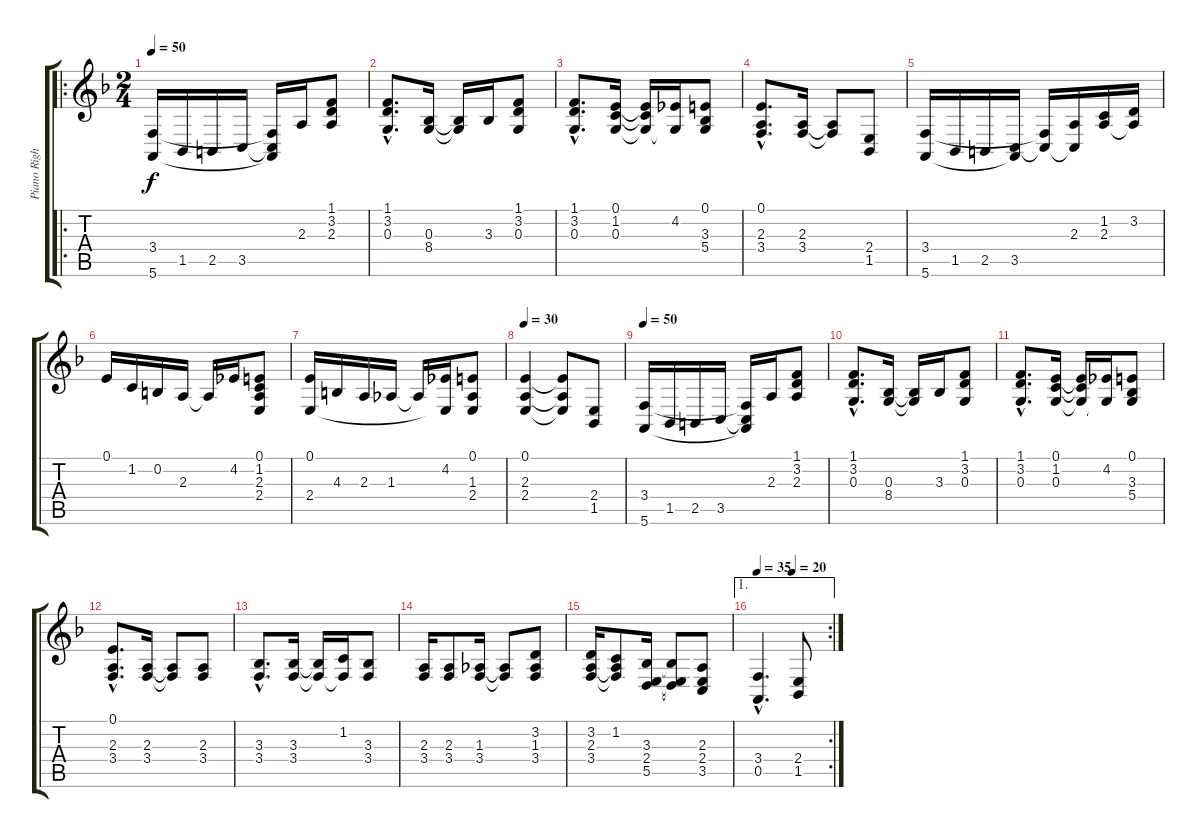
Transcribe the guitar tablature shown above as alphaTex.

\track ("Piano Right" "Piano Righ") {instrument brightacousticpiano}
\staff {score tabs}
\tuning (E4 B3 G3 D3 A2 E2) {hide}
\ro
\ts (2 4)
\tempo 50
\clef g2
\ks f
(3.4 5.6).16{dy f instrument brightacousticpiano} 1.5.16 2.5.16 3.5.16 (3.4{t} 3.5{t} 5.6{t}).16 2.3.16 (1.1 3.2 2.3).8 |
(1.1{hac} 3.2{hac} 0.3{hac}).8{d} (0.3 8.4).16 (0.3{t} 8.4{t}).16 3.3.16 (1.1 3.2 0.3).8 |
(1.1{hac} 3.2{hac} 0.3{hac}).8{d} (0.1 1.2 0.3).16 (0.1{t} 1.2{t} 0.3{t}).16 (4.2 0.3{t}).16 (0.1 3.3 5.4).8 |
(0.1{hac} 2.3{hac} 3.4{hac}).8{d} (2.3 3.4).16 (2.3{t} 3.4{t}).8 (2.4 1.5).8 |
(3.4 5.6).16 1.5.16 2.5.16 (3.5 5.6{t}).16 (3.4{t} 3.5{t}).16 (2.3 3.5{t}).16 (1.2 2.3).16 (3.2 2.3{t}).16 |
0.1.16 1.2.16 0.2.16 2.3.16 2.3{t}.16 4.2.16 (0.1 1.2 2.3 2.4).8 |
(0.1 2.4).16 4.3.16 2.3.16 1.3.16 1.3{t}.16 (4.2 2.4{t}).16 (0.1 1.3 2.4).8 |
\tempo 30
(0.1 2.3 2.4).4 (0.1{t} 2.3{t} 2.4{t}).8 (2.4 1.5).8 |
\tempo 50
(3.4 5.6).16 1.5.16 2.5.16 3.5.16 (3.4{t} 3.5{t} 5.6{t}).16 2.3.16 (1.1 3.2 2.3).8 |
(1.1{hac} 3.2{hac} 0.3{hac}).8{d} (0.3 8.4).16 (0.3{t} 8.4{t}).16 3.3.16 (1.1 3.2 0.3).8 |
(1.1{hac} 3.2{hac} 0.3{hac}).8{d} (0.1 1.2 0.3).16 (0.1{t} 1.2{t} 0.3{t}).16 (4.2 0.3{t}).16 (0.1 3.3 5.4).8 |
(0.1{hac} 2.3{hac} 3.4{hac}).8{d} (2.3 3.4).16 (2.3{t} 3.4{t}).8 (2.3 3.4).8 |
(3.3{hac} 3.4{hac}).8{d} (3.3 3.4).16 (3.3{t} 3.4{t}).16 (1.2 3.4{t}).16 (3.3 3.4).8 |
(2.3 3.4).16 (2.3 3.4).8 (1.3 3.4).16 (1.3{t} 3.4{t}).8 (3.2 1.3 3.4).8 |
(3.2 2.3 3.4).16 (1.2 2.3{t} 3.4{t}).8 (3.3 2.4 5.5).16 (3.3{t} 2.4{t} 5.5{t}).8 (2.3 2.4 3.5).8 |
\ae 1
\rc 2
\tempo 35
\tempo (20 0.5)
(3.4{hac} 0.5{hac}).4{d} (2.4 1.5).8
